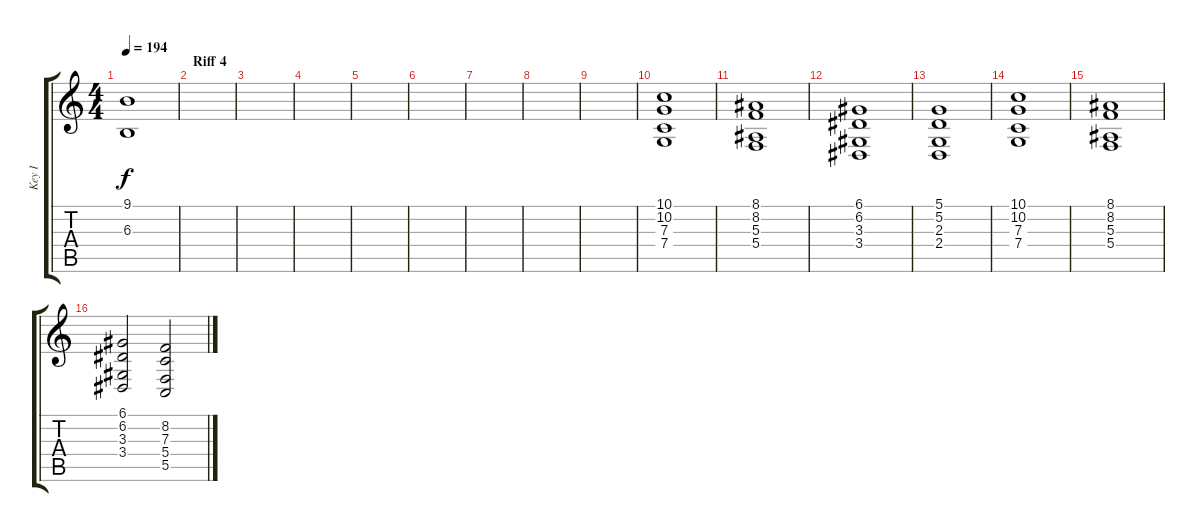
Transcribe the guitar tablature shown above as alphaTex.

\track ("Key I" "Key I") {instrument stringensemble1}
\staff {score tabs}
\tuning (D4 A3 F3 C3 G2 D2) {hide}
\ts (4 4)
\tempo 194
\clef g2
\ks c
(9.1 6.3).1{dy f} |
\section ("" "Riff 4")
|
|
|
|
|
|
|
|
(10.1 10.2 7.3 7.4).1 |
(8.1 8.2 5.3 5.4).1 |
(6.1 6.2 3.3 3.4).1 |
(5.1 5.2 2.3 2.4).1 |
(10.1 10.2 7.3 7.4).1 |
(8.1 8.2 5.3 5.4).1 |
(6.1 6.2 3.3 3.4).2 (8.2 7.3 5.4 5.5).2
